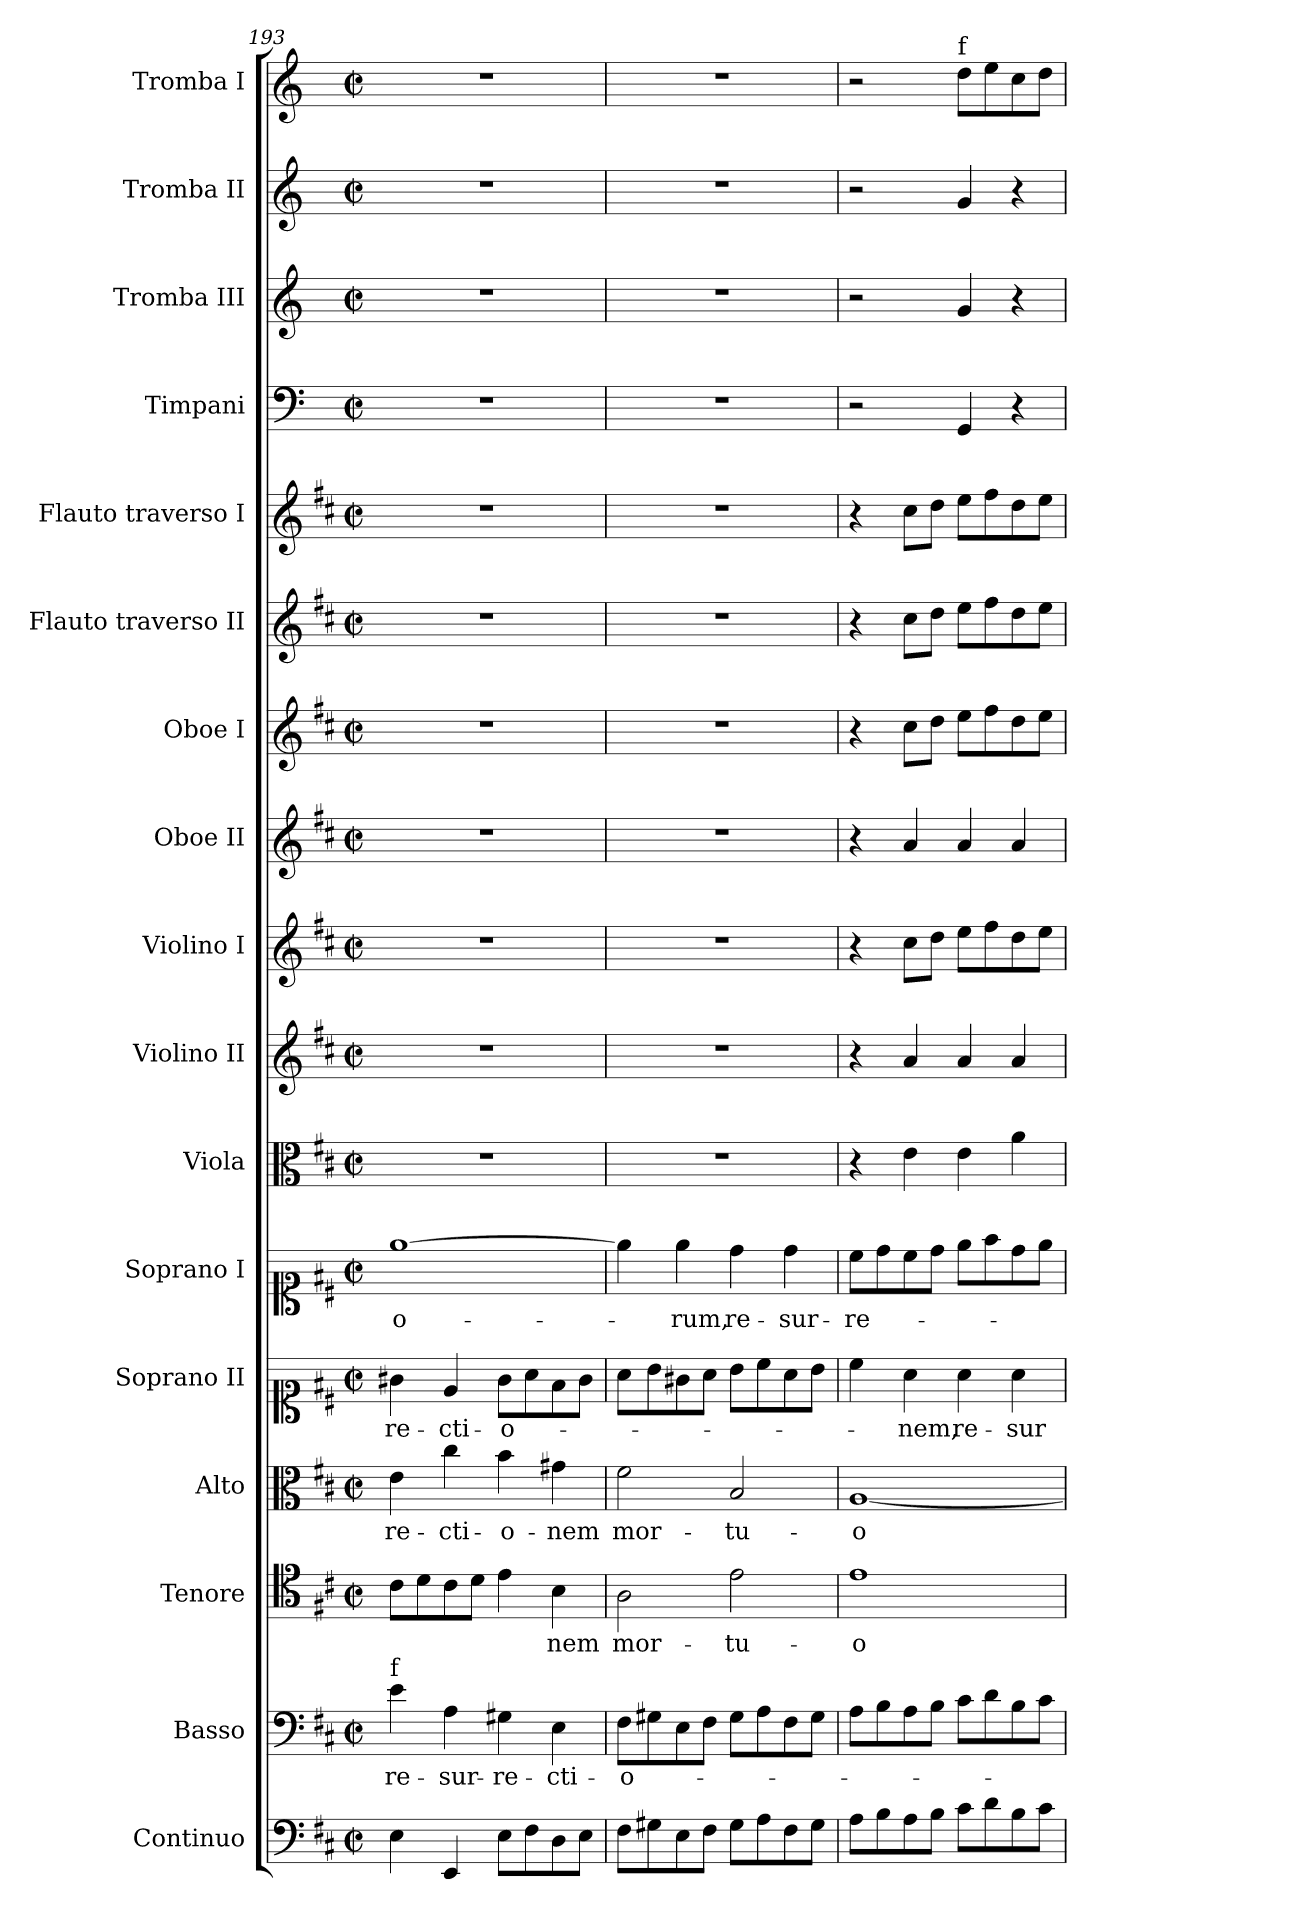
**kern	**kern	**text	**kern	**text	**kern	**text	**kern	**text	**kern	**text	**kern	**kern	**kern	**kern	**kern	**kern	**kern	**kern	**kern	**kern	**kern
*part17	*part16	*part16	*part15	*part15	*part14	*part14	*part13	*part13	*part12	*part12	*part11	*part10	*part9	*part8	*part7	*part6	*part5	*part4	*part3	*part2	*part1
*staff17	*staff16	*staff16	*staff15	*staff15	*staff14	*staff14	*staff13	*staff13	*staff12	*staff12	*staff11	*staff10	*staff9	*staff8	*staff7	*staff6	*staff5	*staff4	*staff3	*staff2	*staff1
*I"Continuo	*I"Basso	*	*I"Tenore	*	*I"Alto	*	*I"Soprano II	*	*I"Soprano I	*	*I"Viola	*I"Violino II	*I"Violino I	*I"Oboe II	*I"Oboe I	*I"Flauto traverso II	*I"Flauto traverso I	*I"Timpani	*I"Tromba III	*I"Tromba II	*I"Tromba I
*I'Cont.	*I'B.	*	*I'T.	*	*I'A.	*	*I'S. II	*	*I'S. I	*	*I'Vla.	*I'Vln. II	*I'Vln. I	*I'Ob. II	*I'Ob. I	*I'Fl. trv. II	*I'Fl. trv. I	*I'Timp.	*I'Tr. III	*I'Tr. II	*I'Tr. I
*clefF4	*clefF4	*	*clefC4	*	*clefC3	*	*clefC1	*	*clefC1	*	*clefC3	*clefG2	*clefG2	*clefG2	*clefG2	*clefG2	*clefG2	*clefF4	*clefG2	*clefG2	*clefG2
*	*	*	*	*	*	*	*	*	*	*	*	*	*	*	*	*	*	*ITrd-1c-2	*ITrd-1c-2	*ITrd-1c-2	*ITrd-1c-2
*k[f#c#]	*k[f#c#]	*	*k[f#c#]	*	*k[f#c#]	*	*k[f#c#]	*	*k[f#c#]	*	*k[f#c#]	*k[f#c#]	*k[f#c#]	*k[f#c#]	*k[f#c#]	*k[f#c#]	*k[f#c#]	*k[f#c#]	*k[f#c#]	*k[f#c#]	*k[f#c#]
*M2/2	*M2/2	*	*M2/2	*	*M2/2	*	*M2/2	*	*M2/2	*	*M2/2	*M2/2	*M2/2	*M2/2	*M2/2	*M2/2	*M2/2	*M2/2	*M2/2	*M2/2	*M2/2
*met(c|)	*met(c|)	*	*met(c|)	*	*met(c|)	*	*met(c|)	*	*met(c|)	*	*met(c|)	*met(c|)	*met(c|)	*met(c|)	*met(c|)	*met(c|)	*met(c|)	*met(c|)	*met(c|)	*met(c|)	*met(c|)
=193	=193	=193	=193	=193	=193	=193	=193	=193	=193	=193	=193	=193	=193	=193	=193	=193	=193	=193	=193	=193	=193
!	!LO:TX:a:t=f	!	!	!	!	!	!	!	!	!	!	!	!	!	!	!	!	!	!	!	!
4E\	4e\	re-	8c#\L	.	4e\	-re-	4g#X\	-re-	[1ee	-o-	1r	1r	1r	1r	1r	1r	1r	1r	1r	1r	1r
.	.	.	8d\	.	.	.	.	.	.	.	.	.	.	.	.	.	.	.	.	.	.
4EE/	4A\	-sur-	8c#\	.	4cc#\	-cti-	4e/	-cti-	.	.	.	.	.	.	.	.	.	.	.	.	.
.	.	.	8d\J	.	.	.	.	.	.	.	.	.	.	.	.	.	.	.	.	.	.
8E\L	4G#X\	-re-	4e\	.	4b\	-o-	8g#\L	-o-	.	.	.	.	.	.	.	.	.	.	.	.	.
8F#\	.	.	.	.	.	.	8a\	.	.	.	.	.	.	.	.	.	.	.	.	.	.
8D\	4E\	-cti-	4B\	-nem	4g#X\	-nem	8f#\	.	.	.	.	.	.	.	.	.	.	.	.	.	.
8E\J	.	.	.	.	.	.	8g#\J	.	.	.	.	.	.	.	.	.	.	.	.	.	.
=194	=194	=194	=194	=194	=194	=194	=194	=194	=194	=194	=194	=194	=194	=194	=194	=194	=194	=194	=194	=194	=194
8F#\L	8F#\L	-o-	2A\	mor-	2f#\	mor-	8a\L	.	4ee\]	.	1r	1r	1r	1r	1r	1r	1r	1r	1r	1r	1r
8G#X\	8G#X\	.	.	.	.	.	8b\	.	.	.	.	.	.	.	.	.	.	.	.	.	.
8E\	8E\	.	.	.	.	.	8g#X\	.	4ee\	-rum,	.	.	.	.	.	.	.	.	.	.	.
8F#\J	8F#\J	.	.	.	.	.	8a\J	.	.	.	.	.	.	.	.	.	.	.	.	.	.
8G#\L	8G#\L	.	2e\	-tu-	2B/	-tu-	8b\L	.	4dd\	re-	.	.	.	.	.	.	.	.	.	.	.
8A\	8A\	.	.	.	.	.	8cc#\	.	.	.	.	.	.	.	.	.	.	.	.	.	.
8F#\	8F#\	.	.	.	.	.	8a\	.	4dd\	-sur-	.	.	.	.	.	.	.	.	.	.	.
8G#\J	8G#\J	.	.	.	.	.	8b\J	.	.	.	.	.	.	.	.	.	.	.	.	.	.
=195	=195	=195	=195	=195	=195	=195	=195	=195	=195	=195	=195	=195	=195	=195	=195	=195	=195	=195	=195	=195	=195
8A\L	8A\L	.	1e	-o-	[1A	-o-	4cc#\	.	8cc#\L	-re-	4r	4r	4r	4r	4r	4r	4r	2r	2r	2r	2r
8B\	8B\	.	.	.	.	.	.	.	8dd\	.	.	.	.	.	.	.	.	.	.	.	.
8A\	8A\	.	.	.	.	.	4a\	-nem,	8cc#\	.	4e\	4a/	8cc#\L	4a/	8cc#\L	8cc#\L	8cc#\L	.	.	.	.
8B\J	8B\J	.	.	.	.	.	.	.	8dd\J	.	.	.	8dd\J	.	8dd\J	8dd\J	8dd\J	.	.	.	.
!	!	!	!	!	!	!	!	!	!	!	!	!	!	!	!	!	!	!	!	!	!LO:TX:a:t=f
8c#\L	8c#\L	.	.	.	.	.	4a\	re-	8ee\L	.	4e\	4a/	8ee\L	4a/	8ee\L	8ee\L	8ee\L	4AA/	4a/	4a/	8ee\L
8d\	8d\	.	.	.	.	.	.	.	8ff#\	.	.	.	8ff#\	.	8ff#\	8ff#\	8ff#\	.	.	.	8ff#\
8B\	8B\	.	.	.	.	.	4a\	-sur-	8dd\	.	4a\	4a/	8dd\	4a/	8dd\	8dd\	8dd\	4r	4r	4r	8dd\
8c#\J	8c#\J	.	.	.	.	.	.	.	8ee\J	.	.	.	8ee\J	.	8ee\J	8ee\J	8ee\J	.	.	.	8ee\J
=	=	=	=	=	=	=	=	=	=	=	=	=	=	=	=	=	=	=	=	=	=
*-	*-	*-	*-	*-	*-	*-	*-	*-	*-	*-	*-	*-	*-	*-	*-	*-	*-	*-	*-	*-	*-
